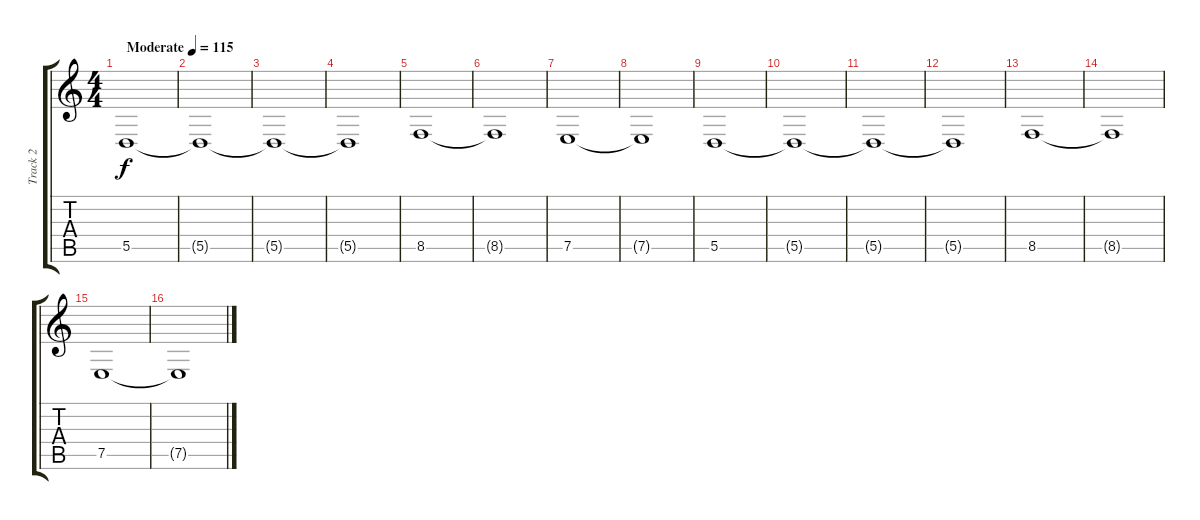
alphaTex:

\track ("Track 2" "Track 2") {instrument fx8scifi}
\staff {score tabs}
\tuning (E4 B3 G3 D3 A2 D2) {hide}
\ts (4 4)
\tempo (115 "Moderate")
\clef g2
\ks c
5.5.1{dy f instrument fx8scifi} |
5.5{t}.1 |
5.5{t}.1 |
5.5{t}.1 |
8.5.1 |
8.5{t}.1 |
7.5.1 |
7.5{t}.1 |
5.5.1 |
5.5{t}.1 |
5.5{t}.1 |
5.5{t}.1 |
8.5.1 |
8.5{t}.1 |
7.5.1 |
7.5{t}.1
